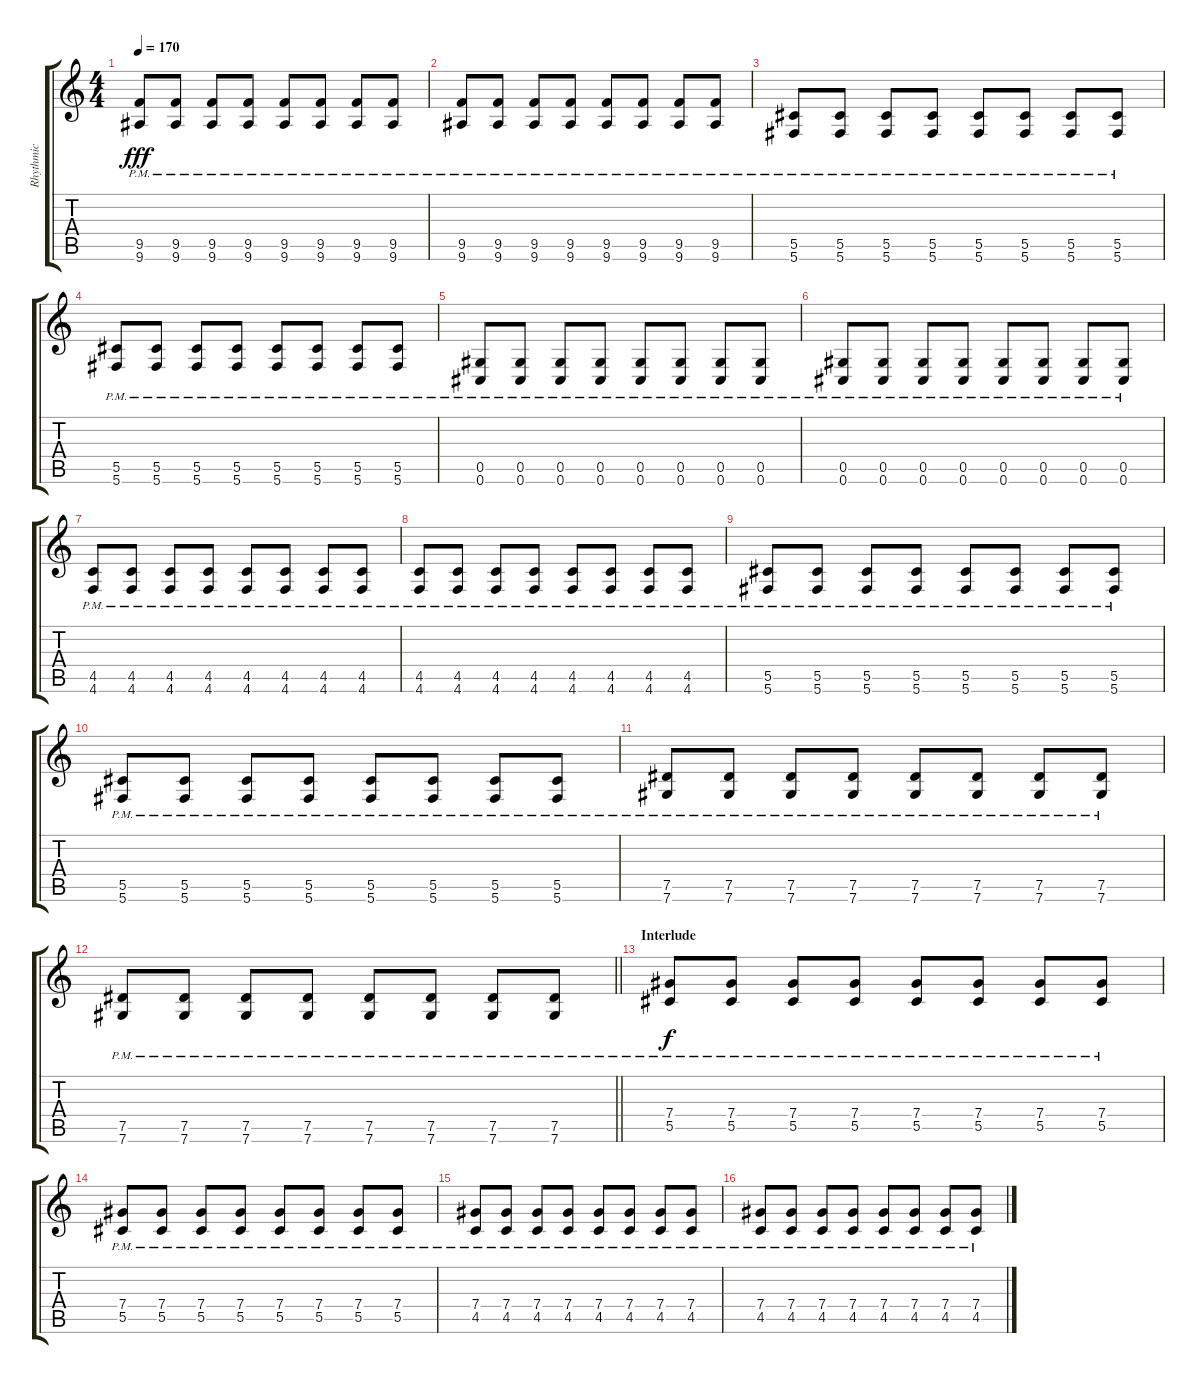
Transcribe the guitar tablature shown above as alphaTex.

\track ("Rhythmic" "Rhythmic") {instrument distortionguitar}
\staff {score tabs}
\tuning (Eb4 Bb3 Gb3 Db3 Ab2 Db2) {hide}
\ts (4 4)
\tempo 170
\clef g2
\ks c
(9.5{pm} 9.6{pm}).8{dy fff} (9.5{pm} 9.6{pm}).8 (9.5{pm} 9.6{pm}).8 (9.5{pm} 9.6{pm}).8 (9.5{pm} 9.6{pm}).8 (9.5{pm} 9.6{pm}).8 (9.5{pm} 9.6{pm}).8 (9.5{pm} 9.6{pm}).8 |
(9.5{pm} 9.6{pm}).8 (9.5{pm} 9.6{pm}).8 (9.5{pm} 9.6{pm}).8 (9.5{pm} 9.6{pm}).8 (9.5{pm} 9.6{pm}).8 (9.5{pm} 9.6{pm}).8 (9.5{pm} 9.6{pm}).8 (9.5{pm} 9.6{pm}).8 |
(5.5{pm} 5.6{pm}).8 (5.5{pm} 5.6{pm}).8 (5.5{pm} 5.6{pm}).8 (5.5{pm} 5.6{pm}).8 (5.5{pm} 5.6{pm}).8 (5.5{pm} 5.6{pm}).8 (5.5{pm} 5.6{pm}).8 (5.5{pm} 5.6{pm}).8 |
(5.5{pm} 5.6{pm}).8 (5.5{pm} 5.6{pm}).8 (5.5{pm} 5.6{pm}).8 (5.5{pm} 5.6{pm}).8 (5.5{pm} 5.6{pm}).8 (5.5{pm} 5.6{pm}).8 (5.5{pm} 5.6{pm}).8 (5.5{pm} 5.6{pm}).8 |
(0.5{pm} 0.6{pm}).8 (0.5{pm} 0.6{pm}).8 (0.5{pm} 0.6{pm}).8 (0.5{pm} 0.6{pm}).8 (0.5{pm} 0.6{pm}).8 (0.5{pm} 0.6{pm}).8 (0.5{pm} 0.6{pm}).8 (0.5{pm} 0.6{pm}).8 |
(0.5{pm} 0.6{pm}).8 (0.5{pm} 0.6{pm}).8 (0.5{pm} 0.6{pm}).8 (0.5{pm} 0.6{pm}).8 (0.5{pm} 0.6{pm}).8 (0.5{pm} 0.6{pm}).8 (0.5{pm} 0.6{pm}).8 (0.5{pm} 0.6{pm}).8 |
(4.5{pm} 4.6{pm}).8 (4.5{pm} 4.6{pm}).8 (4.5{pm} 4.6{pm}).8 (4.5{pm} 4.6{pm}).8 (4.5{pm} 4.6{pm}).8 (4.5{pm} 4.6{pm}).8 (4.5{pm} 4.6{pm}).8 (4.5{pm} 4.6{pm}).8 |
(4.5{pm} 4.6{pm}).8 (4.5{pm} 4.6{pm}).8 (4.5{pm} 4.6{pm}).8 (4.5{pm} 4.6{pm}).8 (4.5{pm} 4.6{pm}).8 (4.5{pm} 4.6{pm}).8 (4.5{pm} 4.6{pm}).8 (4.5{pm} 4.6{pm}).8 |
(5.5{pm} 5.6{pm}).8 (5.5{pm} 5.6{pm}).8 (5.5{pm} 5.6{pm}).8 (5.5{pm} 5.6{pm}).8 (5.5{pm} 5.6{pm}).8 (5.5{pm} 5.6{pm}).8 (5.5{pm} 5.6{pm}).8 (5.5{pm} 5.6{pm}).8 |
(5.5{pm} 5.6{pm}).8 (5.5{pm} 5.6{pm}).8 (5.5{pm} 5.6{pm}).8 (5.5{pm} 5.6{pm}).8 (5.5{pm} 5.6{pm}).8 (5.5{pm} 5.6{pm}).8 (5.5{pm} 5.6{pm}).8 (5.5{pm} 5.6{pm}).8 |
(7.5{pm} 7.6{pm}).8 (7.5{pm} 7.6{pm}).8 (7.5{pm} 7.6{pm}).8 (7.5{pm} 7.6{pm}).8 (7.5{pm} 7.6{pm}).8 (7.5{pm} 7.6{pm}).8 (7.5{pm} 7.6{pm}).8 (7.5{pm} 7.6{pm}).8 |
\barLineRight lightlight
(7.5{pm} 7.6{pm}).8 (7.5{pm} 7.6{pm}).8 (7.5{pm} 7.6{pm}).8 (7.5{pm} 7.6{pm}).8 (7.5{pm} 7.6{pm}).8 (7.5{pm} 7.6{pm}).8 (7.5{pm} 7.6{pm}).8 (7.5{pm} 7.6{pm}).8 |
\section ("" "Interlude")
(7.4{pm} 5.5{pm}).8{dy f} (7.4{pm} 5.5{pm}).8 (7.4{pm} 5.5{pm}).8 (7.4{pm} 5.5{pm}).8 (7.4{pm} 5.5{pm}).8 (7.4{pm} 5.5{pm}).8 (7.4{pm} 5.5{pm}).8 (7.4{pm} 5.5{pm}).8 |
(7.4{pm} 5.5{pm}).8 (7.4{pm} 5.5{pm}).8 (7.4{pm} 5.5{pm}).8 (7.4{pm} 5.5{pm}).8 (7.4{pm} 5.5{pm}).8 (7.4{pm} 5.5{pm}).8 (7.4{pm} 5.5{pm}).8 (7.4{pm} 5.5{pm}).8 |
(7.4{pm} 4.5{pm}).8 (7.4{pm} 4.5{pm}).8 (7.4{pm} 4.5{pm}).8 (7.4{pm} 4.5{pm}).8 (7.4{pm} 4.5{pm}).8 (7.4{pm} 4.5{pm}).8 (7.4{pm} 4.5{pm}).8 (7.4{pm} 4.5{pm}).8 |
(7.4{pm} 4.5{pm}).8 (7.4{pm} 4.5{pm}).8 (7.4{pm} 4.5{pm}).8 (7.4{pm} 4.5{pm}).8 (7.4{pm} 4.5{pm}).8 (7.4{pm} 4.5{pm}).8 (7.4{pm} 4.5{pm}).8 (7.4{pm} 4.5{pm}).8
